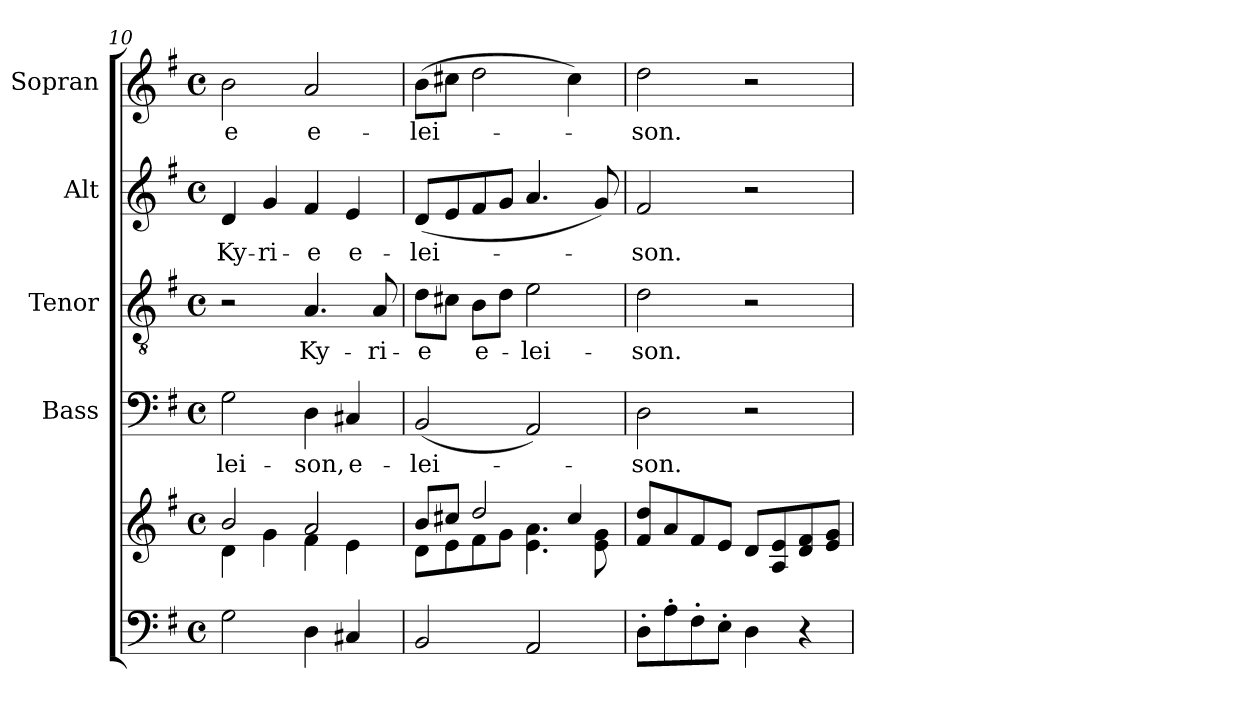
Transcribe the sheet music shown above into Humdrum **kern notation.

**kern	**kern	**kern	**text	**kern	**text	**kern	**text	**kern	**text
*part5	*part5	*part4	*part4	*part3	*part3	*part2	*part2	*part1	*part1
*staff6	*staff5	*staff4	*staff4	*staff3	*staff3	*staff2	*staff2	*staff1	*staff1
*	*	*I"Bass	*	*I"Tenor	*	*I"Alt	*	*I"Sopran	*
*	*	*I'B.	*	*I'T.	*	*I'A.	*	*I'S.	*
*clefF4	*clefG2	*clefF4	*	*clefGv2	*	*clefG2	*	*clefG2	*
*k[f#]	*k[f#]	*k[f#]	*	*k[f#]	*	*k[f#]	*	*k[f#]	*
*G:	*G:	*G:	*	*G:	*	*G:	*	*G:	*
*M4/4	*M4/4	*M4/4	*	*M4/4	*	*M4/4	*	*M4/4	*
*met(c)	*met(c)	*met(c)	*	*met(c)	*	*met(c)	*	*met(c)	*
=10	=10	=10	=10	=10	=10	=10	=10	=10	=10
*	*^	*	*	*	*	*	*	*	*
!	!	!	!	!LO:LY:b	!	!	!	!LO:LY:b	!	!LO:LY:b
2G\	2b/	4d\	2G\	-lei-	2r	.	4d/	Ky-	2b\	-e
!	!	!	!	!	!	!	!	!LO:LY:b	!	!
.	.	4g\	.	.	.	.	4g/	-ri-	.	.
!	!	!	!	!LO:LY:b	!	!LO:LY:b	!	!LO:LY:b	!	!LO:LY:b
4D\	2a/	4f#\	4D\	-son,	4.A/	Ky-	4f#/	-e	2a/	e-
!	!	!	!	!LO:LY:b	!	!	!	!LO:LY:b	!	!
4C#X/	.	4e\	4C#X/	e-	.	.	4e/	e-	.	.
!	!	!	!	!	!	!LO:LY:b	!	!	!	!
.	.	.	.	.	8A/	-ri-	.	.	.	.
=11	=11	=11	=11	=11	=11	=11	=11	=11	=11	=11
!	!	!	!	!LO:LY:b	!	!LO:LY:b	!	!LO:LY:b	!	!LO:LY:b
2BB/	8b/L	8d\L	(<2BB/	-lei-	8d\L	-e	(<8d/L	-lei-	(>8b\L	-lei-
.	8cc#X/J	8e\	.	.	8c#X\J	.	8e/	.	8cc#X\J	.
!	!	!	!	!	!	!LO:LY:b	!	!	!	!
.	2dd/	8f#\	.	.	8B\L	e-	8f#/	.	2dd\	.
.	.	8g\J	.	.	8d\J	.	8g/J	.	.	.
!	!	!	!	!	!	!LO:LY:b	!	!	!	!
2AA/	.	4.e\ 4.a\	2AA/)	.	2e\	-lei-	4.a/	.	.	.
.	4cc#/	.	.	.	.	.	.	.	4cc#\)	.
.	.	8e\ 8g\	.	.	.	.	8g/)	.	.	.
=12	=12	=12	=12	=12	=12	=12	=12	=12	=12	=12
!	!	!	!	!LO:LY:b	!	!LO:LY:b	!	!LO:LY:b	!	!LO:LY:b
*	*v	*v	*	*	*	*	*	*	*	*
8D'>\L	8f#/ 8dd/L	2D\	-son.	2d\	-son.	2f#/	-son.	2dd\	-son.
8A'>\	8a/	.	.	.	.	.	.	.	.
8F#'>\	8f#/	.	.	.	.	.	.	.	.
8E'>\J	8e/J	.	.	.	.	.	.	.	.
4D\	8d/L	2r	.	2r	.	2r	.	2r	.
.	8A/ 8e/	.	.	.	.	.	.	.	.
4r	8d/ 8f#/	.	.	.	.	.	.	.	.
.	8e/ 8g/J	.	.	.	.	.	.	.	.
=	=	=	=	=	=	=	=	=	=
*-	*-	*-	*-	*-	*-	*-	*-	*-	*-
